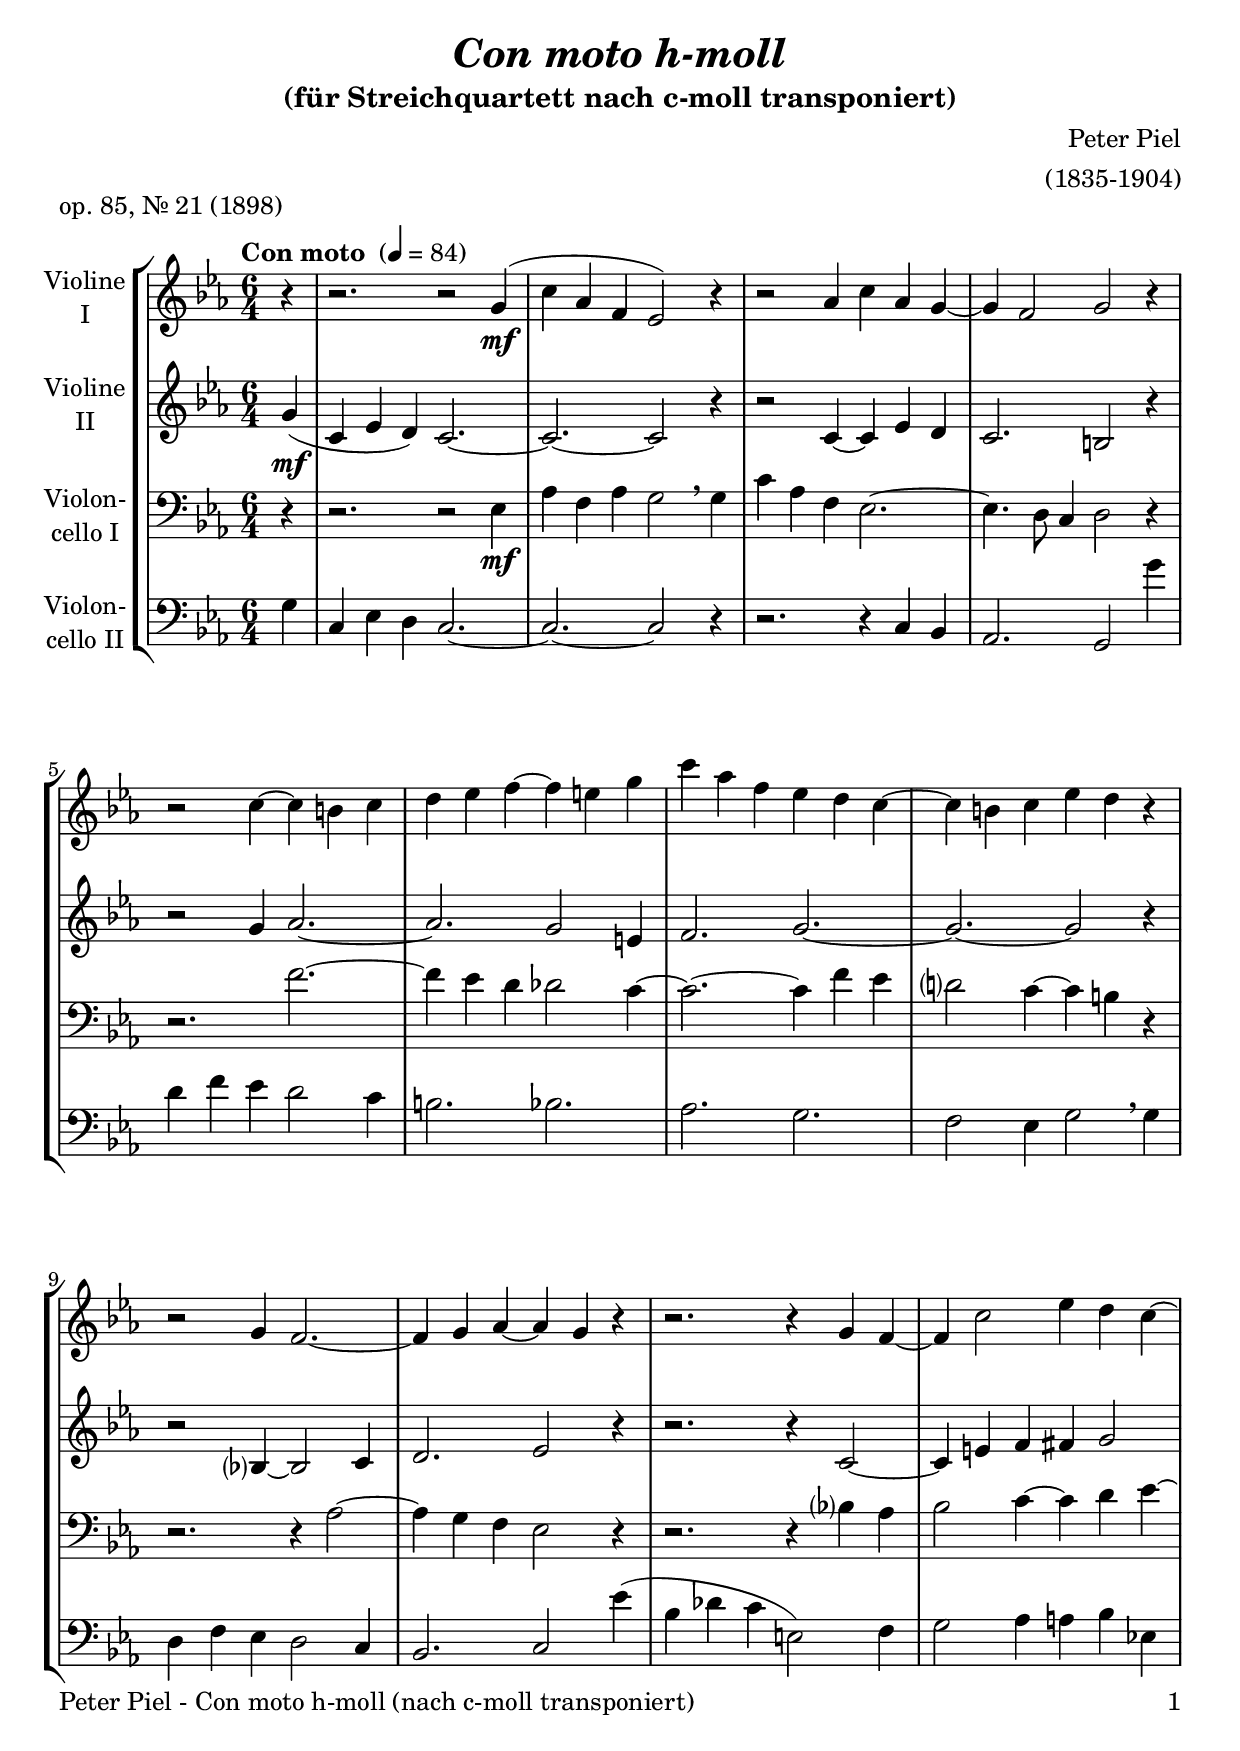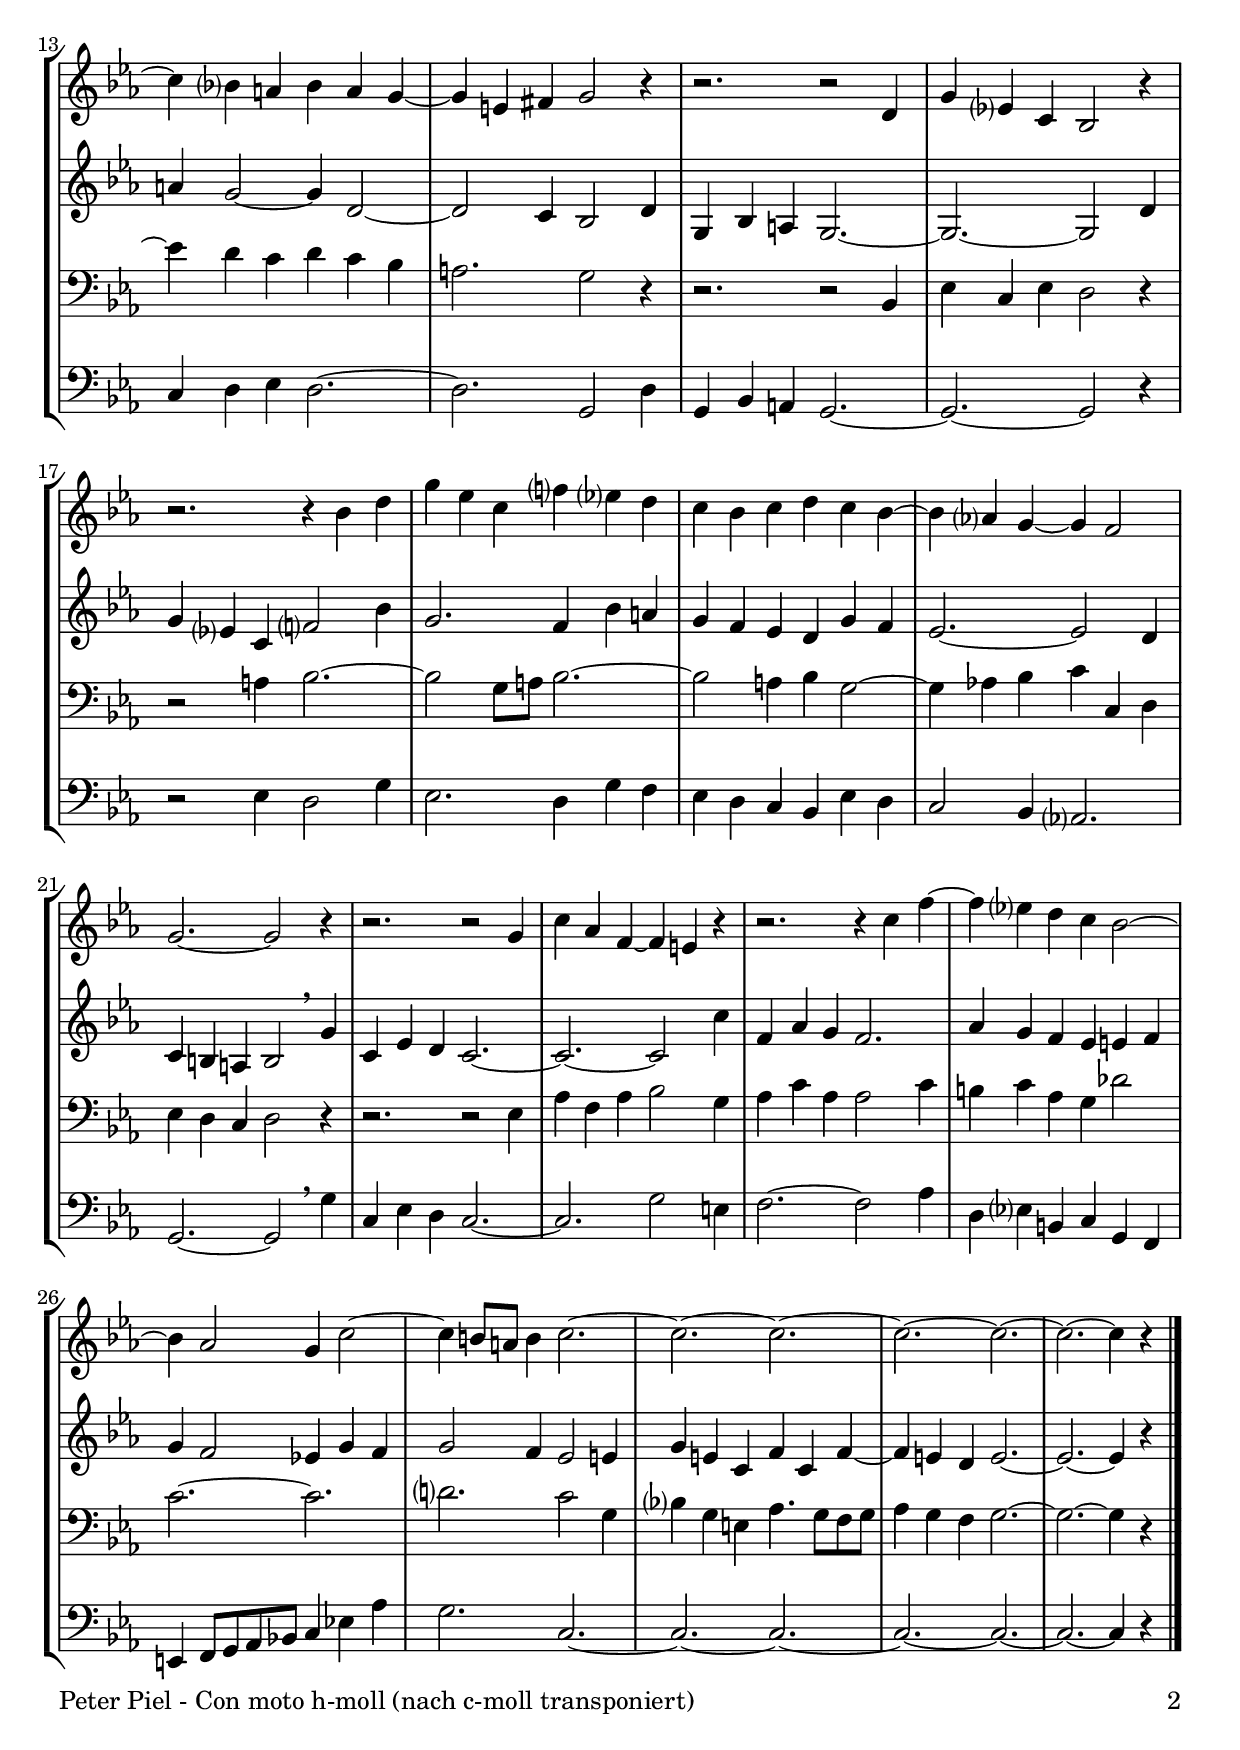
\version "2.22.0"
\include "deutsch.ly"
  
#(set-global-staff-size 22)

\header {
  title     = \markup \bold \italic "Con moto h-moll"
  subtitle  = "(für Streichquartett nach c-moll transponiert)"
  composer  = "Peter Piel"
  arranger  = "(1835-1904)"
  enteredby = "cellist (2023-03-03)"
  piece     = "op. 85, Nr. 21 (1898)"
}

voiceconsts = {
  \key h \minor
  \time 6/4
  \clef "treble"
%  \numericTimeSignature
  \compressEmptyMeasures
  % Set default beaming for all staves
%  \set Timing.beamExceptions = #'()
%  \set Timing.baseMoment     = #(ly:make-moment 1 4)
%  \set Timing.beatStructure  = #'(1 1 1)
  \tempo "Con moto " 4=84
}

mifl = "flute"
mivl = "violin"
miba = "cello"
mipz = "pizzicato strings"

atem = \mark \markup \box \italic "a tempo"
grav = { \breathe \tempo "Grave " 4=45 }
piul = \mark \markup \box \italic "più lento"
prit = \mark \markup \box \italic "poco rit."

va = \relative c' {
  \voiceconsts

  \partial 4 r4
  r2. r2 fis4(\mf
  h g e d2) r4
  r2 g4 h g fis~
  fis e2 fis r4
  r2 h4~ h ais h

  cis d e~ e dis fis
  h g e d cis h~
  h ais h d cis r
  r2 fis,4 e2.~
  e4 fis g~ g fis r
  r2. r4 fis e~

  e h'2 d4 cis h~
  h a? gis a gis fis~
  fis dis eis fis2 r4
  r2. r2 cis4
  fis d? h a2 r4
  r2. r4 a' cis

  fis d h e? d? cis
  h a h cis h a~
  a g? fis~ fis e2
  fis2.~ fis2 r4
  r2. r2 fis4
  h g e~ e dis r

  r2. r4 h' e~
  e d? cis h a2~
  a4 g2 fis4 h2~
  h4 ais8 gis ais4 h2.~
  h~ h~
  h~ h~
  h~ h4 r \bar "|."
}

vb = \relative c' {
  \voiceconsts

  \partial 4 fis4(\mf
  h, d cis) h2.~
  h~ h2 r4
  r2 h4~ h d cis
  h2. ais2 r4
  r2 fis'4 g2.~

  g fis2 dis4
  e2. fis~
  fis~ fis2 r4
  r2 a,?4~ a2 h4
  cis2. d2 r4
  r2. r4 h2~

  h4 dis e eis fis2
  gis4 fis2~ fis4 cis2~
  cis h4 a2 cis4
  fis, a gis fis2.~
  fis~ fis2 cis'4
  fis d? h e?2 a4

  fis2. e4 a gis
  fis e d cis fis e
  d2.~ d2 cis4
  h ais gis ais2 \breathe fis'4
  h, d cis h2.~
  h~ h2 h'4

  e, g fis e2.
  g4 fis e d dis e
  fis e2 d!4 fis e
  fis2 e4 d2 dis4
  fis dis h e h e~
  e dis cis dis2.~
  dis~ dis4 r \bar "|."
}

vc = \relative c {
  \voiceconsts
  \clef "bass"
  
  \partial 4 r4
  r2. r2 d4\mf
  g e g fis2 \breathe fis4
  h g e d2.~
  d4. cis8 h4 cis2 r4
  r2. e'~

  e4 d cis c2 h4~
  h2.~ h4 e d
  cis?2 h4~ h ais r
  r2. r4 g2~
  g4 fis e d2 r4
  r2. r4 a'? g

  a2 h4~ h cis d~
  d cis h cis h a
  gis2. fis2 r4
  r2. r2 a,4
  d h d cis2 r4
  r2 gis'4 a2.~

  a2 fis8 gis a2.~
  a2 gis4 a fis2~
  fis4 g! a h h, cis
  d cis h cis2 r4
  r2. r2 d4
  g e g a2 fis4

  g h g g2 h4
  ais h g fis c'2
  h2.~ h
  cis? h2 fis4
  a? fis dis g4. fis8 e fis
  g4 fis e fis2.~
  fis~ fis4 r \bar "|."
}

vd = \relative c {
  \voiceconsts
  \clef "bass"
  
  \partial 4 fis4
  h, d cis h2.~
  h~ h2 r4
  r2. r4 h a
  g2. fis2 fis''4
  cis e d cis2 h4

  ais2. a
  g fis
  e2 d4 fis2 \breathe fis4
  cis e d cis2 h4
  a2. h2 d'4(
  a c h dis,2) e4

  fis2 g4 gis a d,!
  h cis d cis2.~
  cis fis,2 cis'4
  fis, a gis fis2.~
  fis~ fis2 r4
  r2 d'4 cis2 fis4

  d2. cis4 fis e
  d cis h a d cis
  h2 a4 g?2.
  fis~ fis2 \breathe fis'4
  h, d cis h2.~
  h fis'2 dis4

  e2.~ e2 g4
  cis, d? ais h fis e
  dis e8 fis g a! h4 d! g
  fis2. h,~
  h~ h~
  h~ h~
  h~ h4 r \bar "|."
}


music = \new StaffGroup <<
      \new Staff {
	\set Staff.midiInstrument = \mivl
	\set Staff.instrumentName = \markup \center-column { "Violine" "I" }
	\transpose h c' { \va }
      }

      \new Staff {
	\set Staff.midiInstrument = \mivl
	\set Staff.instrumentName = \markup \center-column { "Violine" "II" }
	\transpose h c' { \vb }
      }

      \new Staff {
	\set Staff.midiInstrument = \miba
	\set Staff.instrumentName = \markup \center-column { "Violon-" "cello I" }
	\transpose h c' { \vc }
      }

      \new Staff {
	\set Staff.midiInstrument = \miba
	\set Staff.instrumentName = \markup \center-column { "Violon-" "cello II" }
	\transpose h c' { \vd }
      }
>>
\book {
   \paper {
    print-page-number = ##t
    print-first-page-number = ##t
    ragged-last-bottom = ##f
    oddHeaderMarkup = \markup \null
    evenHeaderMarkup = \markup \null
    oddFooterMarkup = \markup {
      \fill-line {
        \on-the-fly #print-page-number-check-first
        "Peter Piel - Con moto h-moll (nach c-moll transponiert)" \fromproperty #'page:page-number-string
      }
    }
    evenFooterMarkup = \oddFooterMarkup
  } \score {
    \music
    \layout {}
  }

  \score {
    \unfoldRepeats \music

    \midi {
      \context {
        \Score
      }
    }
  }
}